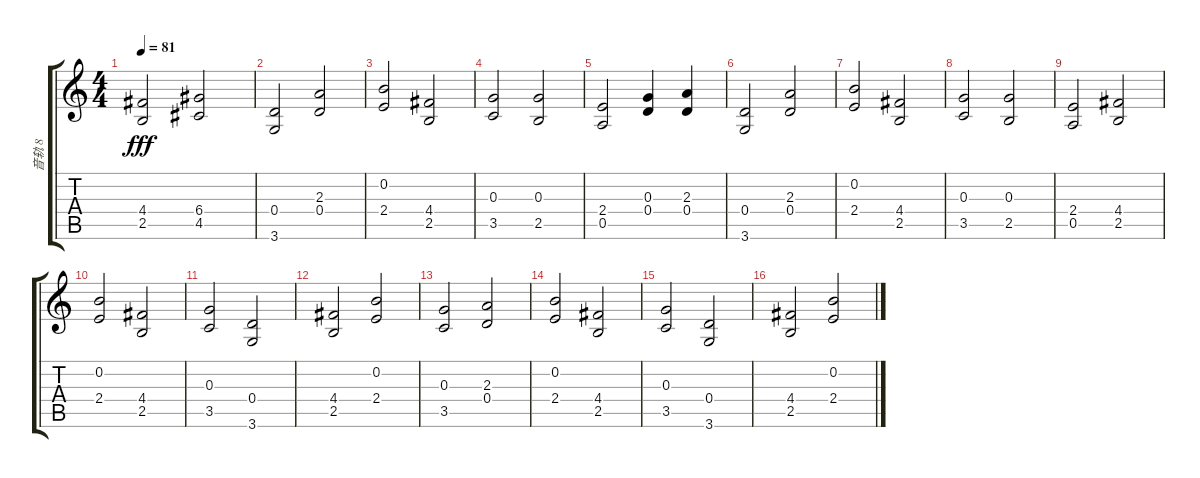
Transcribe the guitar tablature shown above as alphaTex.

\track ("音轨 8" "音轨 8") {instrument overdrivenguitar}
\staff {score tabs}
\tuning (E4 B3 G3 D3 A2 E2) {hide}
\ts (4 4)
\tempo 81
\clef g2
\ks c
(4.4 2.5).2{dy fff} (6.4 4.5).2 |
(0.4 3.6).2 (2.3 0.4).2 |
(0.2 2.4).2 (4.4 2.5).2 |
(0.3 3.5).2 (0.3 2.5).2 |
(2.4 0.5).2 (0.3 0.4).4 (2.3 0.4).4 |
(0.4 3.6).2 (2.3 0.4).2 |
(0.2 2.4).2 (4.4 2.5).2 |
(0.3 3.5).2 (0.3 2.5).2 |
(2.4 0.5).2 (4.4 2.5).2 |
(0.2 2.4).2 (4.4 2.5).2 |
(0.3 3.5).2 (0.4 3.6).2 |
(4.4 2.5).2 (0.2 2.4).2 |
(0.3 3.5).2 (2.3 0.4).2 |
(0.2 2.4).2 (4.4 2.5).2 |
(0.3 3.5).2 (0.4 3.6).2 |
(4.4 2.5).2 (0.2 2.4).2
